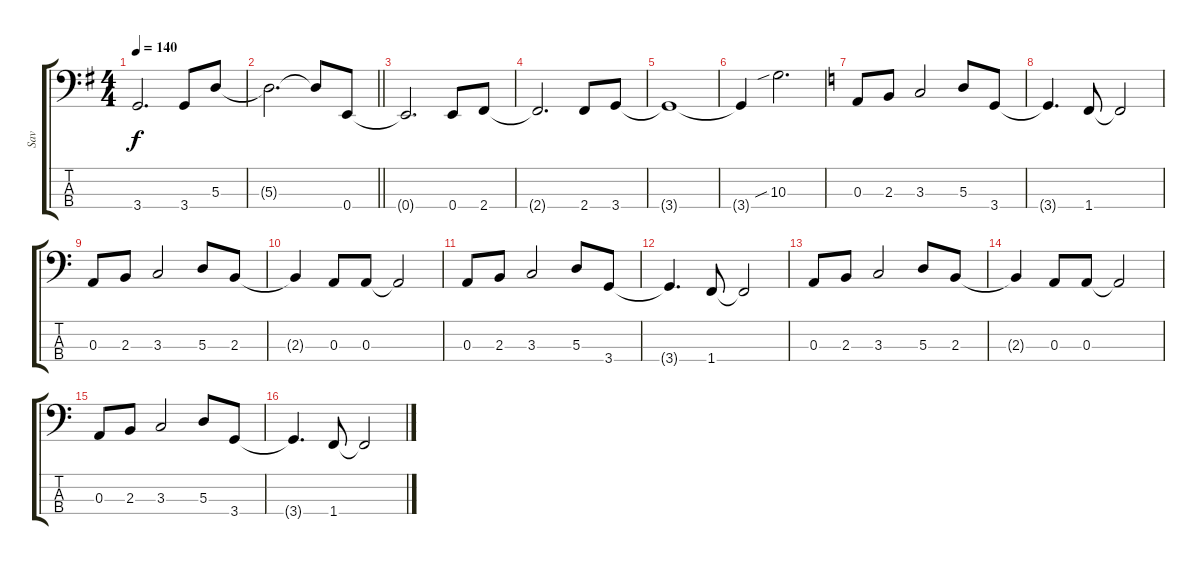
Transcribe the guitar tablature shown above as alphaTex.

\track ("Sav" "Sav") {instrument electricbasspick}
\staff {score tabs}
\tuning (G2 D2 A1 E1) {hide}
\ts (4 4)
\tempo 140
\clef f4
\ks g
3.4{t}.2{d dy f} 3.4.8 5.3.8 |
\barLineRight lightlight
5.3{t}.2{d} 5.3{t}.8 0.4.8 |
0.4{t}.2{d} 0.4.8 2.4.8 |
2.4{t}.2{d} 2.4.8 3.4.8 |
3.4{t}.1 |
3.4{t}.4 10.3{sib}.2{d} |
\ks c
0.3.8 2.3.8 3.3.2 5.3.8 3.4.8 |
3.4{t}.4{d} 1.4.8 1.4{t}.2 |
0.3.8 2.3.8 3.3.2 5.3.8 2.3.8 |
2.3{t}.4 0.3.8 0.3.8 0.3{t}.2 |
0.3.8 2.3.8 3.3.2 5.3.8 3.4.8 |
3.4{t}.4{d} 1.4.8 1.4{t}.2 |
0.3.8 2.3.8 3.3.2 5.3.8 2.3.8 |
2.3{t}.4 0.3.8 0.3.8 0.3{t}.2 |
0.3.8 2.3.8 3.3.2 5.3.8 3.4.8 |
3.4{t}.4{d} 1.4.8 1.4{t}.2
